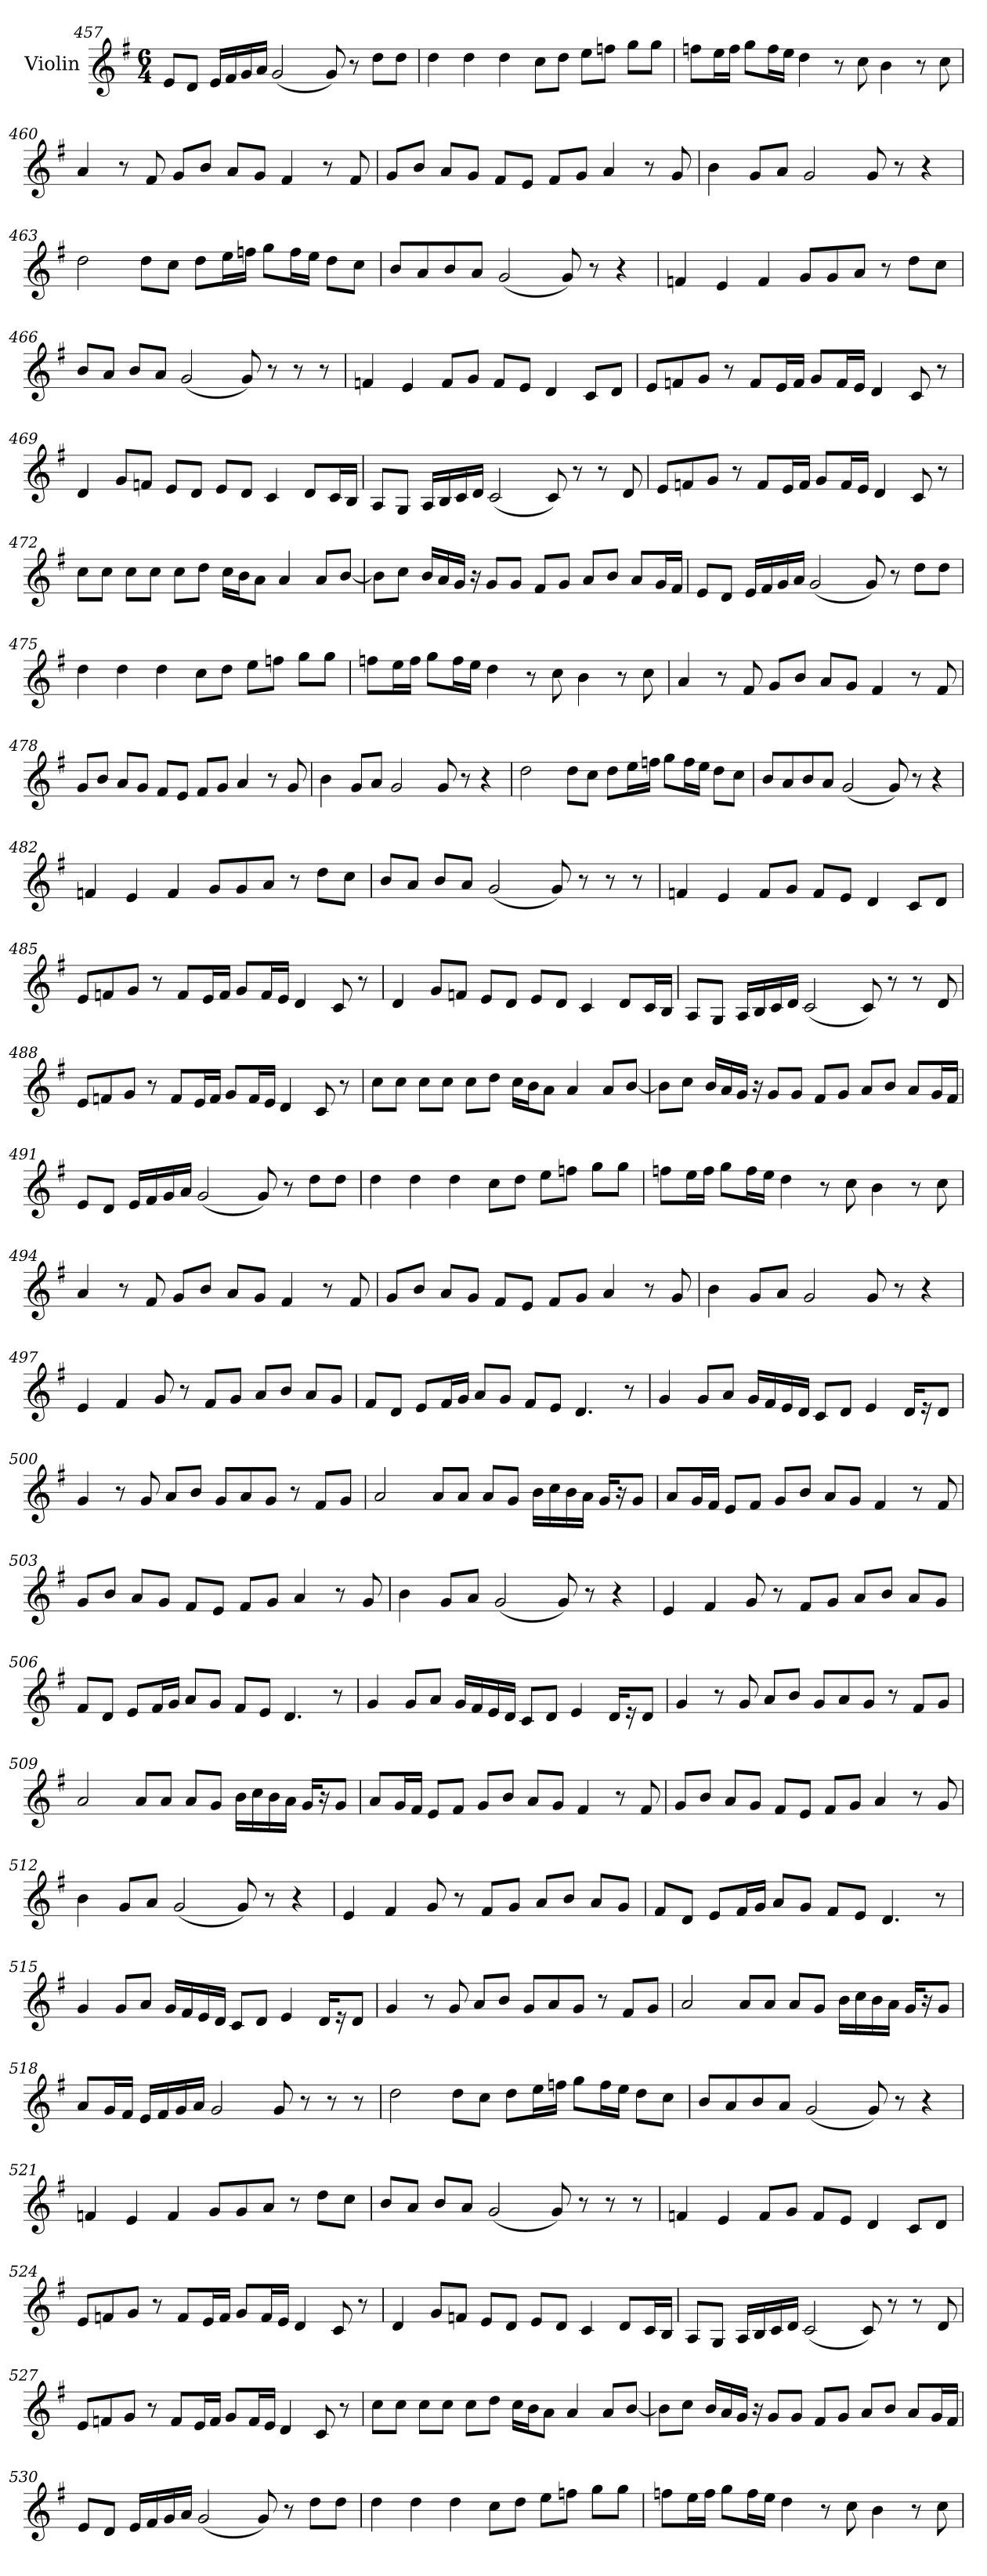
**kern
*part1
*staff1
*I"Violin
*clefG2
*k[f#]
*G:
*M6/4
=457
8e/L
8d/J
16e/LL
16f#/
16g/
16a/JJ
(<2g/
8g/)
8r
8dd\L
8dd\J
=458
4dd\
4dd\
4dd\
8cc\L
8dd\J
8ee\L
8ffn\J
8gg\L
8gg\J
!!LO:PB:g=z
=459
8ffn\L
16ee\L
16ff\JJ
8gg\L
16ff\L
16ee\JJ
4dd\
8r
8cc\
4b\
8r
8cc\
=460
4a/
8r
8f#/
8g/L
8b/J
8a/L
8g/J
4f#/
8r
8f#/
=461
8g/L
8b/J
8a/L
8g/J
8f#/L
8e/J
8f#/L
8g/J
4a/
8r
8g/
!!LO:LB:g=z
=462
4b\
8g/L
8a/J
2g/
8g/
8r
4r
=463
2dd\
8dd\L
8cc\J
8dd\L
16ee\L
16ffn\JJ
8gg\L
16ff\L
16ee\JJ
8dd\L
8cc\J
=464
8b/L
8a/
8b/
8a/J
(<2g/
8g/)
8r
4r
!!LO:LB:g=z
=465
4fn/
4e/
4f/
8g/L
8g/
8a/J
8r
8dd\L
8cc\J
=466
8b/L
8a/J
8b/L
8a/J
(<2g/
8g/)
8r
8r
8r
=467
4fn/
4e/
8f/L
8g/J
8f/L
8e/J
4d/
8c/L
8d/J
!!LO:LB:g=z
=468
8e/L
8fn/
8g/J
8r
8f/L
16e/L
16f/JJ
8g/L
16f/L
16e/JJ
4d/
8c/
8r
=469
4d/
8g/L
8fn/J
8e/L
8d/J
8e/L
8d/J
4c/
8d/L
16c/L
16B/JJ
!!LO:LB:g=z
=470
8A/L
8G/J
16A/LL
16B/
16c/
16d/JJ
(<2c/
8c/)
8r
8r
8d/
!!LO:LB:g=z
=471
8e/L
8fn/
8g/J
8r
8f/L
16e/L
16f/JJ
8g/L
16f/L
16e/JJ
4d/
8c/
8r
=472
8cc\L
8cc\J
8cc\L
8cc\J
8cc\L
8dd\J
16cc\LL
16b\J
8a\J
4a/
8a/L
[8b/J
!!LO:LB:g=z
=473
8b\L]
8cc\J
16b/LL
16a/
16g/JJ
16r
8g/L
8g/J
8f#/L
8g/J
8a/L
8b/J
8a/L
16g/L
16f#/JJ
=474
8e/L
8d/J
16e/LL
16f#/
16g/
16a/JJ
(<2g/
8g/)
8r
8dd\L
8dd\J
=475
4dd\
4dd\
4dd\
8cc\L
8dd\J
8ee\L
8ffn\J
8gg\L
8gg\J
!!LO:LB:g=z
=476
8ffn\L
16ee\L
16ff\JJ
8gg\L
16ff\L
16ee\JJ
4dd\
8r
8cc\
4b\
8r
8cc\
=477
4a/
8r
8f#/
8g/L
8b/J
8a/L
8g/J
4f#/
8r
8f#/
=478
8g/L
8b/J
8a/L
8g/J
8f#/L
8e/J
8f#/L
8g/J
4a/
8r
8g/
!!LO:LB:g=z
=479
4b\
8g/L
8a/J
2g/
8g/
8r
4r
=480
2dd\
8dd\L
8cc\J
8dd\L
16ee\L
16ffn\JJ
8gg\L
16ff\L
16ee\JJ
8dd\L
8cc\J
=481
8b/L
8a/
8b/
8a/J
(<2g/
8g/)
8r
4r
!!LO:PB:g=z
=482
4fn/
4e/
4f/
8g/L
8g/
8a/J
8r
8dd\L
8cc\J
=483
8b/L
8a/J
8b/L
8a/J
(<2g/
8g/)
8r
8r
8r
=484
4fn/
4e/
8f/L
8g/J
8f/L
8e/J
4d/
8c/L
8d/J
!!LO:LB:g=z
=485
8e/L
8fn/
8g/J
8r
8f/L
16e/L
16f/JJ
8g/L
16f/L
16e/JJ
4d/
8c/
8r
=486
4d/
8g/L
8fn/J
8e/L
8d/J
8e/L
8d/J
4c/
8d/L
16c/L
16B/JJ
!!LO:LB:g=z
=487
8A/L
8G/J
16A/LL
16B/
16c/
16d/JJ
(<2c/
8c/)
8r
8r
8d/
!!LO:LB:g=z
=488
8e/L
8fn/
8g/J
8r
8f/L
16e/L
16f/JJ
8g/L
16f/L
16e/JJ
4d/
8c/
8r
=489
8cc\L
8cc\J
8cc\L
8cc\J
8cc\L
8dd\J
16cc\LL
16b\J
8a\J
4a/
8a/L
[8b/J
!!LO:LB:g=z
=490
8b\L]
8cc\J
16b/LL
16a/
16g/JJ
16r
8g/L
8g/J
8f#/L
8g/J
8a/L
8b/J
8a/L
16g/L
16f#/JJ
=491
8e/L
8d/J
16e/LL
16f#/
16g/
16a/JJ
(<2g/
8g/)
8r
8dd\L
8dd\J
=492
4dd\
4dd\
4dd\
8cc\L
8dd\J
8ee\L
8ffn\J
8gg\L
8gg\J
!!LO:LB:g=z
=493
8ffn\L
16ee\L
16ff\JJ
8gg\L
16ff\L
16ee\JJ
4dd\
8r
8cc\
4b\
8r
8cc\
=494
4a/
8r
8f#/
8g/L
8b/J
8a/L
8g/J
4f#/
8r
8f#/
=495
8g/L
8b/J
8a/L
8g/J
8f#/L
8e/J
8f#/L
8g/J
4a/
8r
8g/
!!LO:LB:g=z
=496
4b\
8g/L
8a/J
2g/
8g/
8r
4r
=497
4e/
4f#/
8g/
8r
8f#/L
8g/J
8a/L
8b/J
8a/L
8g/J
=498
8f#/L
8d/J
8e/L
16f#/L
16g/JJ
8a/L
8g/J
8f#/L
8e/J
4.d/
8r
!!LO:LB:g=z
=499
4g/
8g/L
8a/J
16g/LL
16f#/
16e/
16d/JJ
8c/L
8d/J
4e/
16d/KL
16r
8d/J
=500
4g/
8r
8g/
8a/L
8b/J
8g/L
8a/
8g/J
8r
8f#/L
8g/J
=501
2a/
8a/L
8a/J
8a/L
8g/J
16b\LL
16cc\
16b\
16a\JJ
16g/KL
16r
8g/J
!!LO:LB:g=z
=502
8a/L
16g/L
16f#/JJ
8e/L
8f#/J
8g/L
8b/J
8a/L
8g/J
4f#/
8r
8f#/
=503
8g/L
8b/J
8a/L
8g/J
8f#/L
8e/J
8f#/L
8g/J
4a/
8r
8g/
=504
4b\
8g/L
8a/J
(<2g/
8g/)
8r
4r
!!LO:PB:g=z
=505
4e/
4f#/
8g/
8r
8f#/L
8g/J
8a/L
8b/J
8a/L
8g/J
=506
8f#/L
8d/J
8e/L
16f#/L
16g/JJ
8a/L
8g/J
8f#/L
8e/J
4.d/
8r
=507
4g/
8g/L
8a/J
16g/LL
16f#/
16e/
16d/JJ
8c/L
8d/J
4e/
16d/KL
16r
8d/J
!!LO:LB:g=z
=508
4g/
8r
8g/
8a/L
8b/J
8g/L
8a/
8g/J
8r
8f#/L
8g/J
=509
2a/
8a/L
8a/J
8a/L
8g/J
16b\LL
16cc\
16b\
16a\JJ
16g/KL
16r
8g/J
=510
8a/L
16g/L
16f#/JJ
8e/L
8f#/J
8g/L
8b/J
8a/L
8g/J
4f#/
8r
8f#/
!!LO:LB:g=z
=511
8g/L
8b/J
8a/L
8g/J
8f#/L
8e/J
8f#/L
8g/J
4a/
8r
8g/
=512
4b\
8g/L
8a/J
(<2g/
8g/)
8r
4r
=513
4e/
4f#/
8g/
8r
8f#/L
8g/J
8a/L
8b/J
8a/L
8g/J
!!LO:LB:g=z
=514
8f#/L
8d/J
8e/L
16f#/L
16g/JJ
8a/L
8g/J
8f#/L
8e/J
4.d/
8r
=515
4g/
8g/L
8a/J
16g/LL
16f#/
16e/
16d/JJ
8c/L
8d/J
4e/
16d/KL
16r
8d/J
=516
4g/
8r
8g/
8a/L
8b/J
8g/L
8a/
8g/J
8r
8f#/L
8g/J
!!LO:LB:g=z
=517
2a/
8a/L
8a/J
8a/L
8g/J
16b\LL
16cc\
16b\
16a\JJ
16g/KL
16r
8g/J
=518
8a/L
16g/L
16f#/JJ
16e/LL
16f#/
16g/
16a/JJ
2g/
8g/
8r
8r
8r
=519
2dd\
8dd\L
8cc\J
8dd\L
16ee\L
16ffn\JJ
8gg\L
16ff\L
16ee\JJ
8dd\L
8cc\J
!!LO:LB:g=z
=520
8b/L
8a/
8b/
8a/J
(<2g/
8g/)
8r
4r
=521
4fn/
4e/
4f/
8g/L
8g/
8a/J
8r
8dd\L
8cc\J
=522
8b/L
8a/J
8b/L
8a/J
(<2g/
8g/)
8r
8r
8r
!!LO:LB:g=z
=523
4fn/
4e/
8f/L
8g/J
8f/L
8e/J
4d/
8c/L
8d/J
=524
8e/L
8fn/
8g/J
8r
8f/L
16e/L
16f/JJ
8g/L
16f/L
16e/JJ
4d/
8c/
8r
=525
4d/
8g/L
8fn/J
8e/L
8d/J
8e/L
8d/J
4c/
8d/L
16c/L
16B/JJ
!!LO:LB:g=z
=526
8A/L
8G/J
16A/LL
16B/
16c/
16d/JJ
(<2c/
8c/)
8r
8r
8d/
=527
8e/L
8fn/
8g/J
8r
8f/L
16e/L
16f/JJ
8g/L
16f/L
16e/JJ
4d/
8c/
8r
!!LO:LB:g=z
=528
8cc\L
8cc\J
8cc\L
8cc\J
8cc\L
8dd\J
16cc\LL
16b\J
8a\J
4a/
8a/L
[8b/J
!!LO:PB:g=z
=529
8b\L]
8cc\J
16b/LL
16a/
16g/JJ
16r
8g/L
8g/J
8f#/L
8g/J
8a/L
8b/J
8a/L
16g/L
16f#/JJ
=530
8e/L
8d/J
16e/LL
16f#/
16g/
16a/JJ
(<2g/
8g/)
8r
8dd\L
8dd\J
=531
4dd\
4dd\
4dd\
8cc\L
8dd\J
8ee\L
8ffn\J
8gg\L
8gg\J
!!LO:LB:g=z
=532
8ffn\L
16ee\L
16ff\JJ
8gg\L
16ff\L
16ee\JJ
4dd\
8r
8cc\
4b\
8r
8cc\
=
*-
